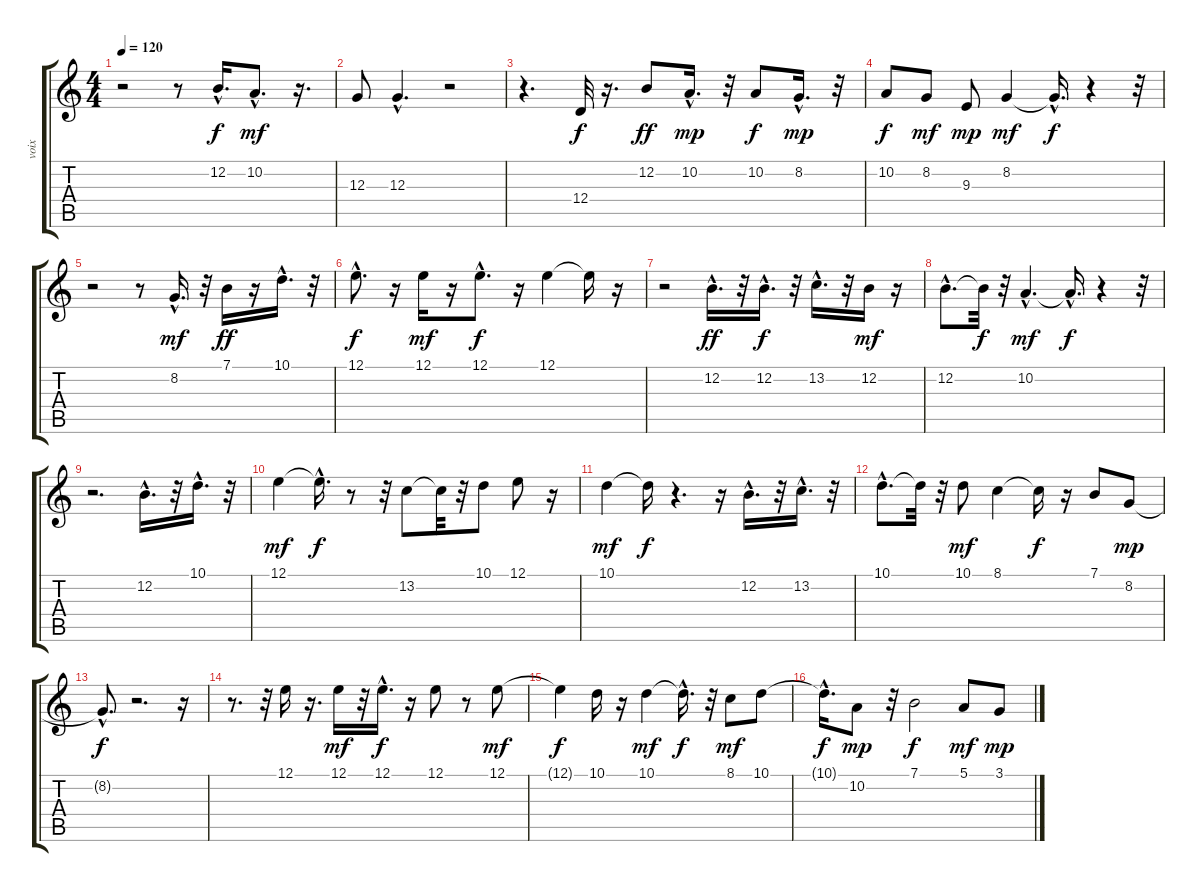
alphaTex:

\track ("voix" "voix") {instrument harmonica}
\staff {score tabs}
\tuning (E4 B3 G3 D3 A2 E2) {hide}
\ts (4 4)
\tempo 120
\clef g2
\ks c
r.2{dy f} r.8 12.2{hac}.16{d} 10.2{hac}.8{d dy mf} r.16{d} |
12.3.8 12.3{hac}.4{d} r.2 |
r.4{d} 12.4.32{dy f} r.16{d} 12.2.8{dy ff} 10.2{hac}.16{d dy mp} r.32 10.2.8{dy f} 8.2{hac}.16{d dy mp} r.32 |
10.2.8{dy f} 8.2.8{dy mf} 9.3.8{dy mp} 8.2.4{dy mf} 8.2{hac t}.16{d dy f} r.4 r.32 |
r.2 r.8 8.2{hac}.16{d dy mf} r.32 7.1.16{dy ff} r.16 10.1{hac}.16{d} r.32 |
12.1{hac}.8{d dy f} r.16 12.1.16{dy mf} r.16 12.1{hac}.8{d dy f} r.16 12.1.4 12.1{t}.16 r.16 |
r.2 12.2{hac}.16{d dy ff} r.32 12.2{hac}.16{d dy f} r.32 13.2{hac}.16{d} r.32 12.2.16{dy mf} r.16 |
12.2{hac}.8{d} 12.2{t}.32{dy f} r.32 10.2{hac}.4{d dy mf} 10.2{hac t}.16{d dy f} r.4 r.32 |
r.2{d} 12.2{hac}.16{d} r.32 10.1{hac}.16{d} r.32 |
12.1.4{dy mf} 12.1{hac t}.16{d dy f} r.8 r.32 13.2.8 13.2{t}.32 r.32 10.1.8 12.1.8 r.16 |
10.1.4{dy mf} 10.1{t}.16{dy f} r.4{d} r.16 12.2{hac}.16{d} r.32 13.2{hac}.16{d} r.32 |
10.1{hac}.8{d} 10.1{t}.32 r.32 10.1.8{dy mf} 8.1.4 8.1{t}.16{dy f} r.16 7.1.8 8.2.8{dy mp} |
8.2{hac t}.8{d dy f} r.2{d} r.16 |
r.8{d} r.32 12.1.16 r.16{d} 12.1.16{dy mf} r.32 12.1{hac}.16{d dy f} r.16 12.1.8 r.8 12.1.8{dy mf} |
12.1{t}.4{dy f} 10.1.16 r.16 10.1.4{dy mf} 10.1{hac t}.16{d dy f} r.32 8.1.8{dy mf} 10.1.8 |
10.1{hac t}.16{d dy f} 10.2.8{dy mp} r.32 7.1.2{dy f} 5.1.8{dy mf} 3.1.8{dy mp}
